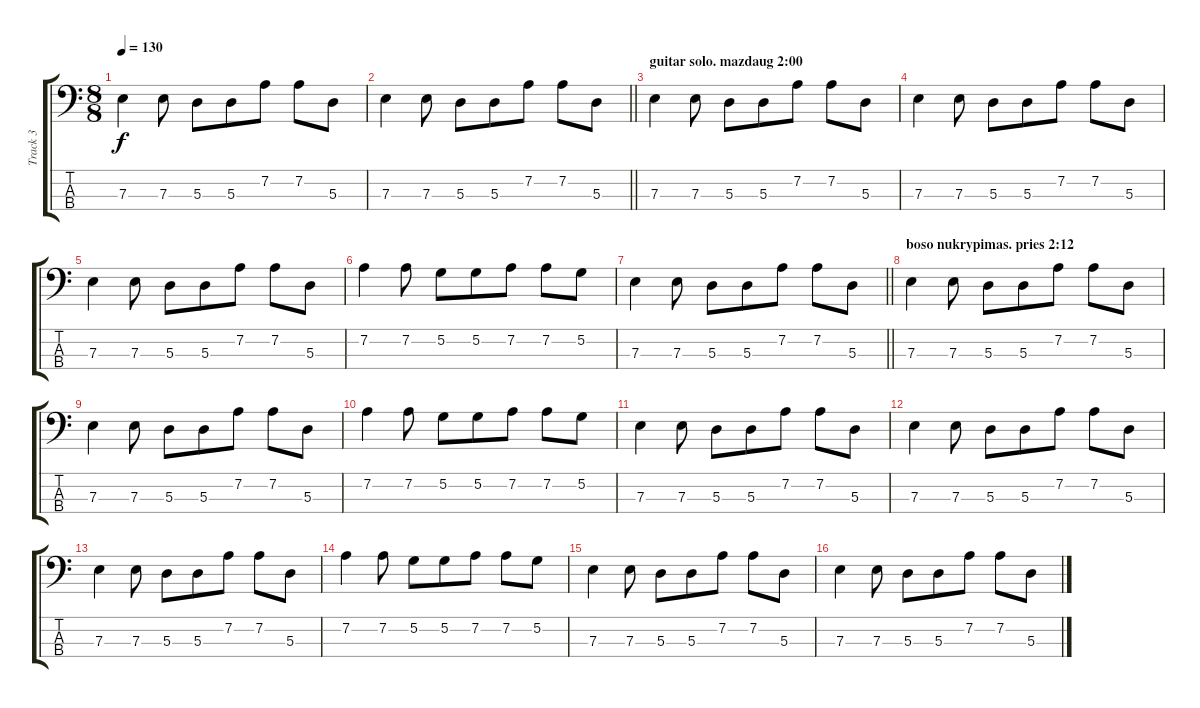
\track ("Track 3" "Track 3") {instrument electricbassfinger}
\staff {score tabs}
\tuning (G2 D2 A1 E1) {hide}
\ts (8 8)
\tempo 130
\clef f4
\ks c
7.3.4{dy f} 7.3.8 5.3.8 5.3.8 7.2.8 7.2.8 5.3.8 |
\barLineRight lightlight
7.3.4 7.3.8 5.3.8 5.3.8 7.2.8 7.2.8 5.3.8 |
\section ("" "guitar solo. mazdaug 2:00")
7.3.4 7.3.8 5.3.8 5.3.8 7.2.8 7.2.8 5.3.8 |
7.3.4 7.3.8 5.3.8 5.3.8 7.2.8 7.2.8 5.3.8 |
7.3.4 7.3.8 5.3.8 5.3.8 7.2.8 7.2.8 5.3.8 |
7.2.4 7.2.8 5.2.8 5.2.8 7.2.8 7.2.8 5.2.8 |
\barLineRight lightlight
7.3.4 7.3.8 5.3.8 5.3.8 7.2.8 7.2.8 5.3.8 |
\section ("" "boso nukrypimas. pries 2:12")
7.3.4 7.3.8 5.3.8 5.3.8 7.2.8 7.2.8 5.3.8 |
7.3.4 7.3.8 5.3.8 5.3.8 7.2.8 7.2.8 5.3.8 |
7.2.4 7.2.8 5.2.8 5.2.8 7.2.8 7.2.8 5.2.8 |
7.3.4 7.3.8 5.3.8 5.3.8 7.2.8 7.2.8 5.3.8 |
7.3.4 7.3.8 5.3.8 5.3.8 7.2.8 7.2.8 5.3.8 |
7.3.4 7.3.8 5.3.8 5.3.8 7.2.8 7.2.8 5.3.8 |
7.2.4 7.2.8 5.2.8 5.2.8 7.2.8 7.2.8 5.2.8 |
7.3.4 7.3.8 5.3.8 5.3.8 7.2.8 7.2.8 5.3.8 |
7.3.4 7.3.8 5.3.8 5.3.8 7.2.8 7.2.8 5.3.8
